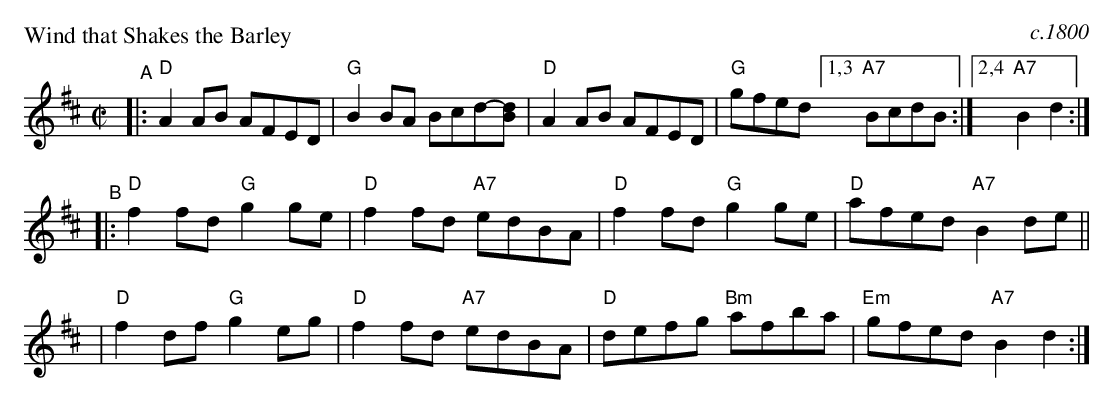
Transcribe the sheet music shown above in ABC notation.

X:1
P: Wind that Shakes the Barley
O: c.1800
M: C|
L: 1/8
K: D
"^A"\
|:"D"A2AB AFED | "G"B2BA Bcd-[dB] | "D"A2AB AFED | "G"gfed [1,3 "A7"BcdB :|[2,4 "A7"B2d2 :|
"^B"\
|:"D"f2fd "G"g2ge | "D"f2fd "A7"edBA | "D"f2fd "G"g2ge | "D"afed "A7"B2de ||
| "D"f2df "G"g2eg | "D"f2fd "A7"edBA | "D"defg "Bm"afba | "Em"gfed "A7"B2d2 :|
